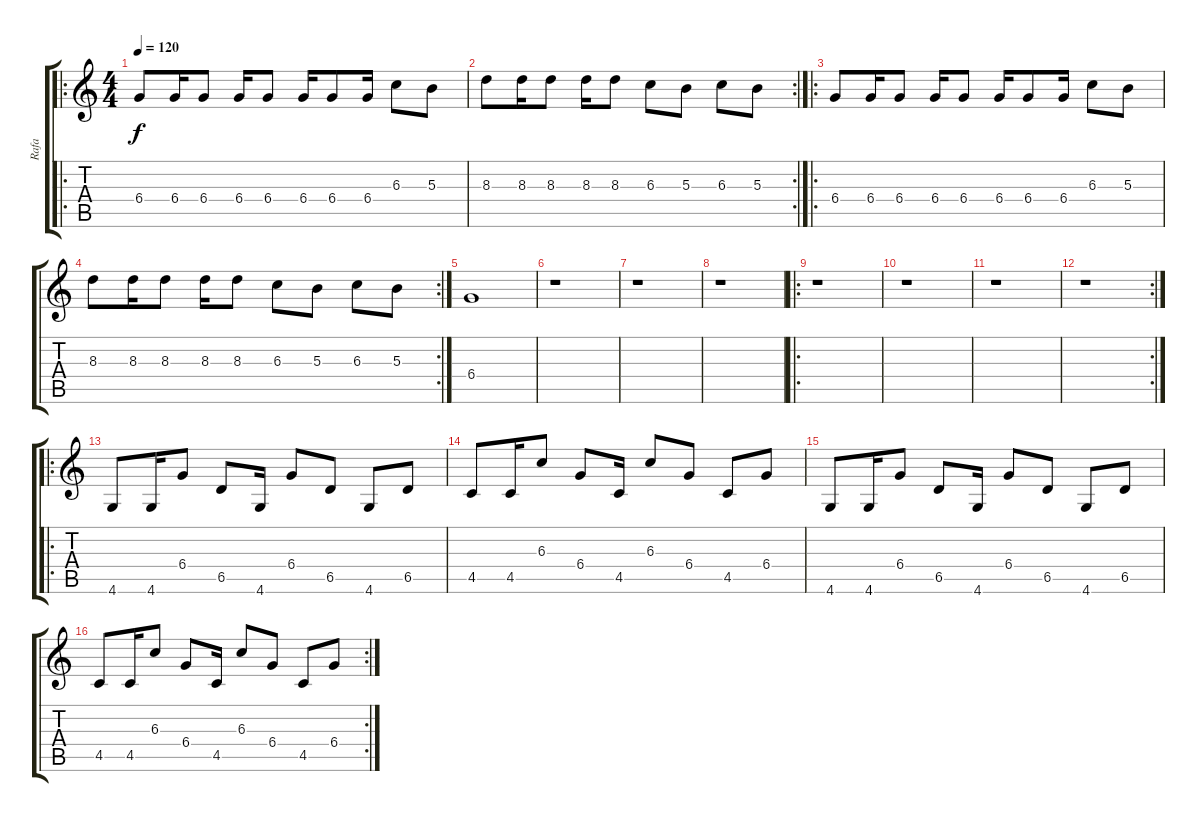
\track ("Rafa" "Rafa") {instrument distortionguitar}
\staff {score tabs}
\tuning (Eb4 Bb3 Gb3 Db3 Ab2 Eb2) {hide}
\ro
\ts (4 4)
\tempo 120
\clef g2
\ks c
6.4.8{dy f instrument distortionguitar} 6.4.16 6.4.8 6.4.16 6.4.8 6.4.16 6.4.8 6.4.16 6.3.8 5.3.8 |
\rc 2
8.3.8 8.3.16 8.3.8 8.3.16 8.3.8 6.3.8 5.3.8 6.3.8 5.3.8 |
\ro
6.4.8 6.4.16 6.4.8 6.4.16 6.4.8 6.4.16 6.4.8 6.4.16 6.3.8 5.3.8 |
\rc 2
8.3.8 8.3.16 8.3.8 8.3.16 8.3.8 6.3.8 5.3.8 6.3.8 5.3.8 |
6.4.1 |
r.1 |
r.1 |
r.1 |
\ro
r.1 |
r.1 |
r.1 |
\rc 2
r.1 |
\ro
4.6.8 4.6.16 6.4.8 6.5.8 4.6.16 6.4.8 6.5.8 4.6.8 6.5.8 |
4.5.8 4.5.16 6.3.8 6.4.8 4.5.16 6.3.8 6.4.8 4.5.8 6.4.8 |
4.6.8 4.6.16 6.4.8 6.5.8 4.6.16 6.4.8 6.5.8 4.6.8 6.5.8 |
\rc 2
4.5.8 4.5.16 6.3.8 6.4.8 4.5.16 6.3.8 6.4.8 4.5.8 6.4.8
